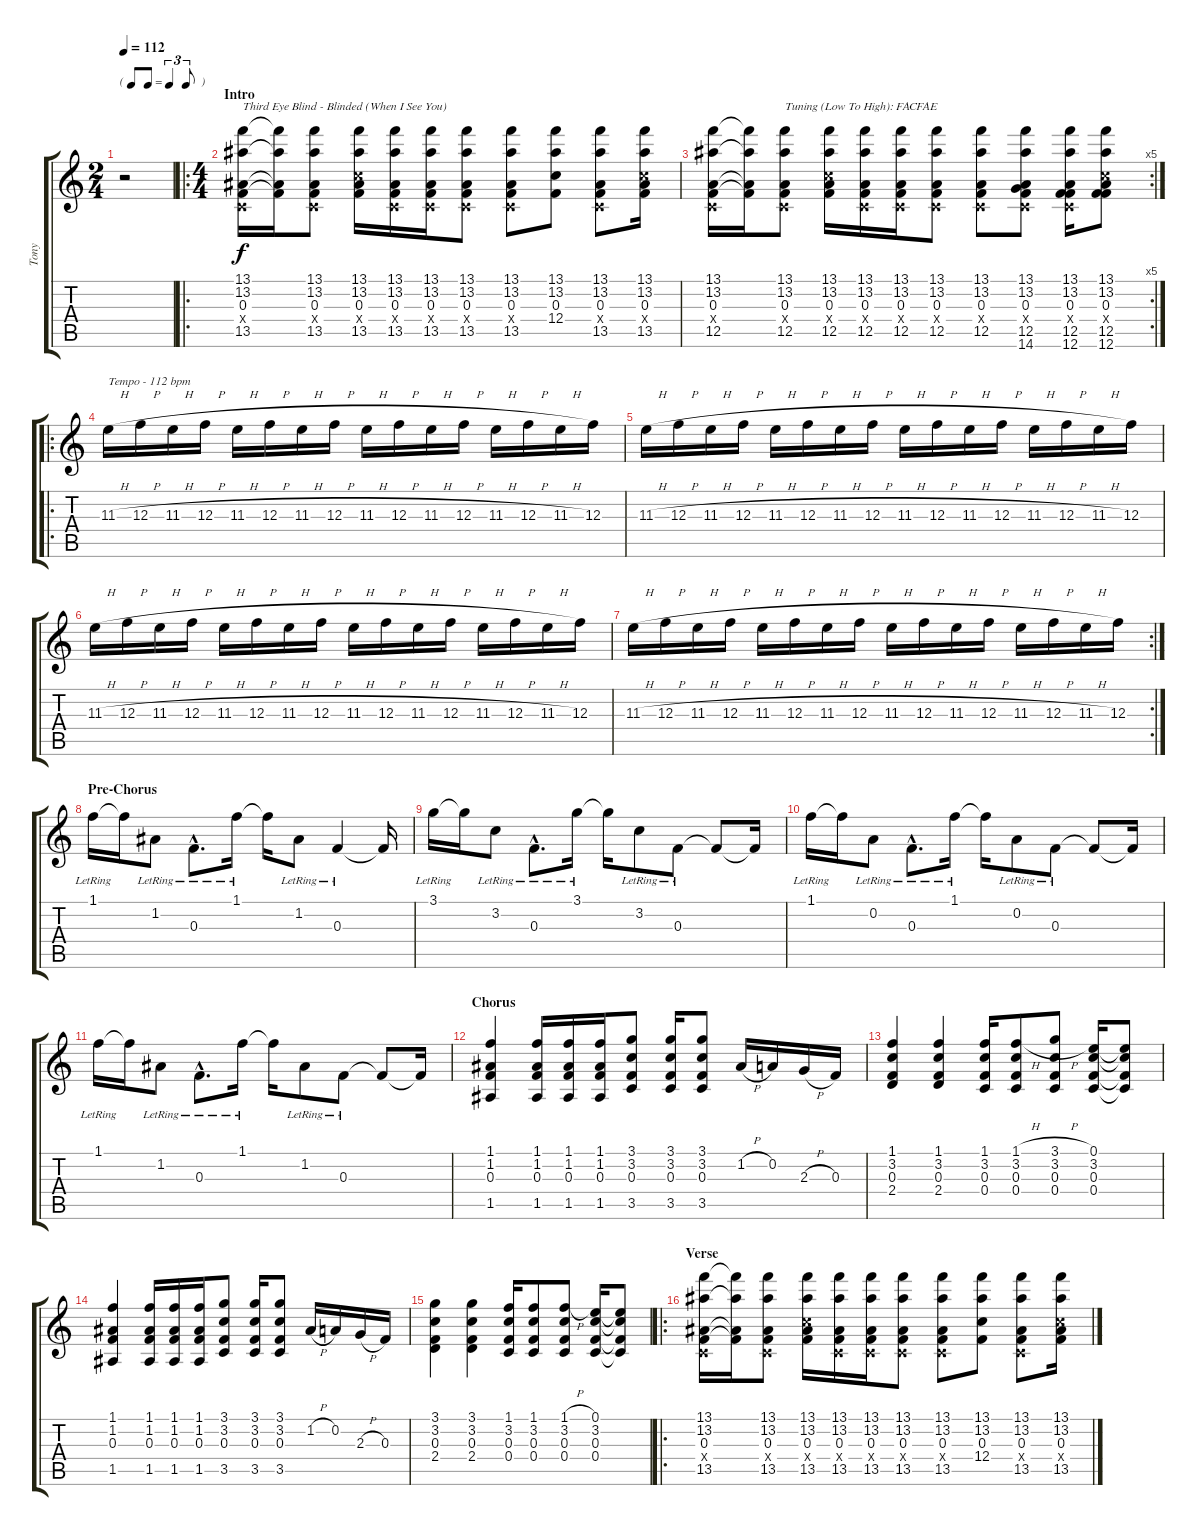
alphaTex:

\track ("Tony" "Tony") {instrument distortionguitar}
\staff {score tabs}
\tuning (E4 A3 F3 C3 A2 F2) {hide}
\ts (2 4)
\tf triplet8th
\tempo 112
\clef g2
\ks c
r.2{dy f instrument distortionguitar} |
\ro
\ts (4 4)
\section ("" "Intro")
(13.1 13.2 0.3 0.4{x} 13.5).16{txt "Third Eye Blind - Blinded (When I See You)" instrument electricguitarjazz} (13.1{t} 13.2{t} 0.3{t} 13.5{t}).16 (13.1 13.2 0.3 0.4{x} 13.5).8 (13.1 13.2 0.3 12.4{x} 13.5).16 (13.1 13.2 0.3 0.4{x} 13.5).16 (13.1 13.2 0.3 0.4{x} 13.5).16 (13.1 13.2 0.3 0.4{x} 13.5).8 (13.1 13.2 0.3 0.4{x} 13.5).8 (13.1 13.2 0.3 12.4).8 (13.1 13.2 0.3 0.4{x} 13.5).8 (13.1 13.2 0.3 12.4{x} 13.5).16 |
\rc 5
(13.1 13.2 0.3 0.4{x} 12.5).16 (13.1{t} 13.2{t} 0.3{t} 12.5{t}).16 (13.1 13.2 0.3 0.4{x} 12.5).8{txt "Tuning (Low To High): FACFAE"} (13.1 13.2 0.3 12.4{x} 12.5).16 (13.1 13.2 0.3 0.4{x} 12.5).16 (13.1 13.2 0.3 0.4{x} 12.5).16 (13.1 13.2 0.3 0.4{x} 12.5).8 (13.1 13.2 0.3 0.4{x} 12.5).8 (13.1 13.2 0.3 0.4{x} 12.5 14.6).8 (13.1 13.2 0.3 0.4{x} 12.5 12.6).16 (13.1 13.2 0.3 12.4{x} 12.5 12.6).8 |
\ro
11.3{h}.16{txt "Tempo - 112 bpm" instrument distortionguitar} 12.3{h}.16 11.3{h}.16 12.3{h}.16 11.3{h}.16 12.3{h}.16 11.3{h}.16 12.3{h}.16 11.3{h}.16 12.3{h}.16 11.3{h}.16 12.3{h}.16 11.3{h}.16 12.3{h}.16 11.3{h}.16 12.3.16 |
11.3{h}.16 12.3{h}.16 11.3{h}.16 12.3{h}.16 11.3{h}.16 12.3{h}.16 11.3{h}.16 12.3{h}.16 11.3{h}.16 12.3{h}.16 11.3{h}.16 12.3{h}.16 11.3{h}.16 12.3{h}.16 11.3{h}.16 12.3.16 |
11.3{h}.16 12.3{h}.16 11.3{h}.16 12.3{h}.16 11.3{h}.16 12.3{h}.16 11.3{h}.16 12.3{h}.16 11.3{h}.16 12.3{h}.16 11.3{h}.16 12.3{h}.16 11.3{h}.16 12.3{h}.16 11.3{h}.16 12.3.16 |
\rc 2
11.3{h}.16 12.3{h}.16 11.3{h}.16 12.3{h}.16 11.3{h}.16 12.3{h}.16 11.3{h}.16 12.3{h}.16 11.3{h}.16 12.3{h}.16 11.3{h}.16 12.3{h}.16 11.3{h}.16 12.3{h}.16 11.3{h}.16 12.3.16 |
\section ("" "Pre-Chorus")
1.1{lr}.16{volume 16 instrument electricguitarjazz} 1.1{t}.16 1.2{lr}.8 0.3{hac lr}.8{d} 1.1{lr}.16 1.1{t}.16 1.2{lr}.8 0.3{lr}.4 0.3{t}.16 |
3.1{lr}.16 3.1{t}.16 3.2{lr}.8 0.3{hac lr}.8{d} 3.1{lr}.16 3.1{t}.16 3.2{lr}.8 0.3{lr}.8 0.3{t}.8 0.3{t}.16 |
1.1{lr}.16 1.1{t}.16 0.2{lr}.8 0.3{hac lr}.8{d} 1.1{lr}.16 1.1{t}.16 0.2{lr}.8 0.3{lr}.8 0.3{t}.8 0.3{t}.16 |
1.1{lr}.16 1.1{t}.16 1.2{lr}.8 0.3{hac lr}.8{d} 1.1{lr}.16 1.1{t}.16 1.2{lr}.8 0.3{lr}.8 0.3{t}.8 0.3{t}.16 |
\section ("" "Chorus")
(1.1 1.2 0.3 1.5).4{volume 13 instrument distortionguitar} (1.1 1.2 0.3 1.5).16 (1.1 1.2 0.3 1.5).16 (1.1 1.2 0.3 1.5).16 (3.1 3.2 0.3 3.5).8 (3.1 3.2 0.3 3.5).16 (3.1 3.2 0.3 3.5).8 1.2{h}.16 0.2.16 2.3{h}.16 0.3.16 |
(1.1 3.2 0.3 2.4).4 (1.1 3.2 0.3 2.4).4 (1.1 3.2 0.3 0.4).16 (1.1{h} 3.2 0.3 0.4).8 (3.1{h} 3.2 0.3 0.4).8 (0.1 3.2 0.3 0.4).16 (0.1{t} 3.2{t} 0.3{t} 0.4{t}).8 |
(1.1 1.2 0.3 1.5).4{instrument distortionguitar} (1.1 1.2 0.3 1.5).16 (1.1 1.2 0.3 1.5).16 (1.1 1.2 0.3 1.5).16 (3.1 3.2 0.3 3.5).8 (3.1 3.2 0.3 3.5).16 (3.1 3.2 0.3 3.5).8 1.2{h}.16 0.2.16 2.3{h}.16 0.3.16 |
(3.1 3.2 0.3 2.4).4 (3.1 3.2 0.3 2.4).4 (1.1 3.2 0.3 0.4).16 (1.1 3.2 0.3 0.4).8 (1.1{h} 3.2 0.3 0.4).8 (0.1 3.2 0.3 0.4).16 (0.1{t} 3.2{t} 0.3{t} 0.4{t}).8 |
\ro
\section ("" "Verse")
(13.1 13.2 0.3 0.4{x} 13.5).16{volume 10 instrument electricguitarjazz} (13.1{t} 13.2{t} 0.3{t} 13.5{t}).16 (13.1 13.2 0.3 0.4{x} 13.5).8 (13.1 13.2 0.3 12.4{x} 13.5).16 (13.1 13.2 0.3 0.4{x} 13.5).16 (13.1 13.2 0.3 0.4{x} 13.5).16 (13.1 13.2 0.3 0.4{x} 13.5).8 (13.1 13.2 0.3 0.4{x} 13.5).8 (13.1 13.2 0.3 12.4).8 (13.1 13.2 0.3 0.4{x} 13.5).8 (13.1 13.2 0.3 12.4{x} 13.5).16
